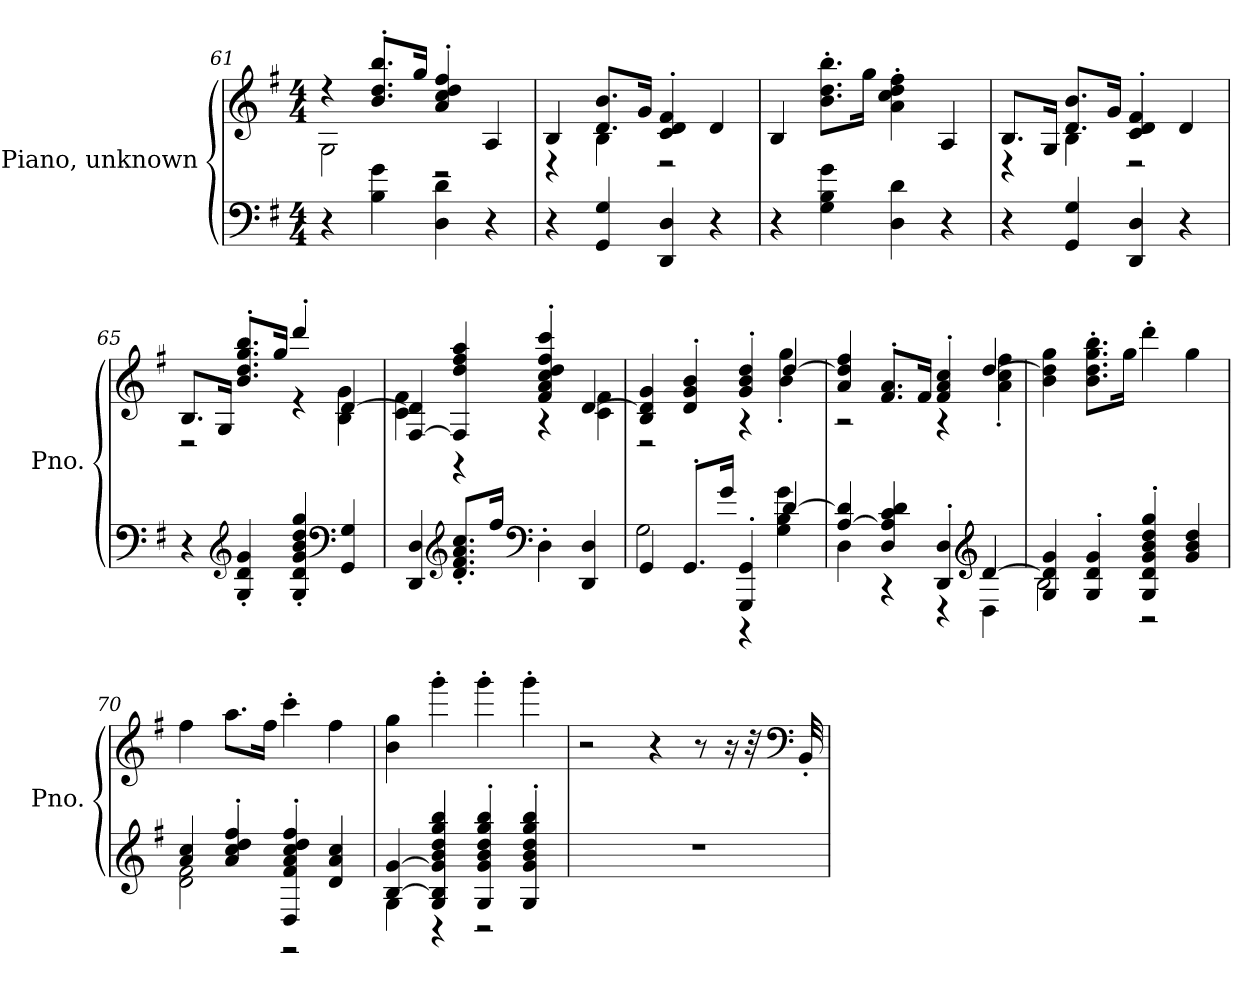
**kern	**kern
*part1	*part1
*staff2	*staff1
*I"Piano, unknown	*
*I'Pno.	*
*clefF4	*clefG2
*k[f#]	*k[f#]
*M4/4	*M4/4
=61	=61
*	*^
4r	4r	2G\
4B\ 4g\	8.b/' 8.dd/' 8.bb/'L	.
.	16gg/Jk	.
4D\ 4d\	4a/' 4cc/' 4dd/' 4ff#/'	2r
4r	4A/	.
=62	=62	=62
4r	4B/	4r
4GG/ 4G/	8.d/ 8.b/L	4B\
.	16g/Jk	.
4DD/ 4D/	4c/' 4d/' 4f#/'	2r
4r	4d/	.
*	*v	*v
=63	=63
4r	4B/
4G\ 4B\ 4g\	8.b\' 8.dd\' 8.bb\'L
.	16gg\Jk
4D\ 4d\	4a\' 4cc\' 4dd\' 4ff#\'
4r	4A/
=64	=64
*	*^
4r	8.B/L	4r
.	16G/Jk	.
4GG/ 4G/	8.d/ 8.b/L	4B\
.	16g/Jk	.
4DD/ 4D/	4c/' 4d/' 4f#/'	2r
4r	4d/	.
!!LO:LB:g=z	!!
=65	=65	=65
4r	8.B/L	2r
.	16G/Jk	.
*clefG2	*	*
4G/' 4d/' 4g/'	8.b/' 8.dd/' 8.gg/' 8.bb/'L	.
.	16gg/Jk	.
4G/' 4d/' 4g/' 4b/' 4dd/' 4gg/'	4ddd'/	4r
*clefF4	*	*
4GG/ 4G/	[4d/	4B\ 4g\
=66	=66	=66
4DD/ 4D/	[4F#/ 4d/]	4c\ 4f#\
*clefG2	*	*
8.d/' 8.f#/' 8.a/' 8.cc/'L	4F#/] 4dd/ 4ff#/ 4aa/	4r
16ff#/Jk	.	.
*clefF4	*	*
4D'\	4f#/' 4a/' 4cc/' 4dd/' 4ff#/' 4ccc/'	4r
4DD/ 4D/	[4d/	4c\ 4f#\
=67	=67	=67
*^	*	*
4GG/	2G\	4B/ 4d/] 4g/	2r
8.GG'/L	.	4d/' 4g/' 4b/'	.
16g/Jk	.	.	.
4GGG/' 4GG/'	4r	4g/' 4b/' 4dd/'	4r
[4d/	4G\ 4B\ 4g\	[4dd/	4b\' 4gg\'
=68	=68	=68	=68
[4A/ 4d/]	4D\	4a/ 4dd/] 4ff#/	2r
4D/ 4A/] 4c/ 4d/	4r	8.f#/' 8.a/'L	.
.	.	16f#/Jk	.
4DD/' 4D/'	4r	4f#/' 4a/' 4cc/'	4r
*clefG2	*	*	*
[4d/	4D\	[4dd/	4a\' 4cc\' 4ff#\'
*	*	*v	*v
!!LO:LB:g=z
=69	=69	=69
4G/ 4d/] 4g/	2B\	4b\ 4dd\] 4gg\
4G/' 4d/' 4g/'	.	8.b\' 8.dd\' 8.gg\' 8.bb\'L
.	.	16gg\Jk
4G/' 4d/' 4g/' 4b/' 4dd/' 4gg/'	2r	4ddd'\
4g/ 4b/ 4dd/	.	4gg\
=70	=70	=70
4a/ 4cc/	2d\ 2f#\	4ff#\
4a/' 4cc/' 4dd/' 4ff#/'	.	8.aa\L
.	.	16ff#\Jk
4D/' 4f#/' 4a/' 4cc/' 4dd/' 4ff#/'	2r	4ccc'\
4d/ 4a/ 4cc/	.	4ff#\
=71	=71	=71
[4B/ [4g/	4G\	4b\ 4gg\
4G/ 4B/] 4g/] 4b/ 4dd/ 4gg/ 4bb/	4r	4ggg'\
4G/' 4g/' 4b/' 4dd/' 4gg/' 4bb/'	2r	4ggg'\
4G/' 4g/' 4b/' 4dd/' 4gg/' 4bb/'	.	4ggg'\
*v	*v	*
=72	=72
1r	2r
.	4r
.	8r
.	16r
.	32r
*	*clefF4
.	32BB'/
=	=
*-	*-
